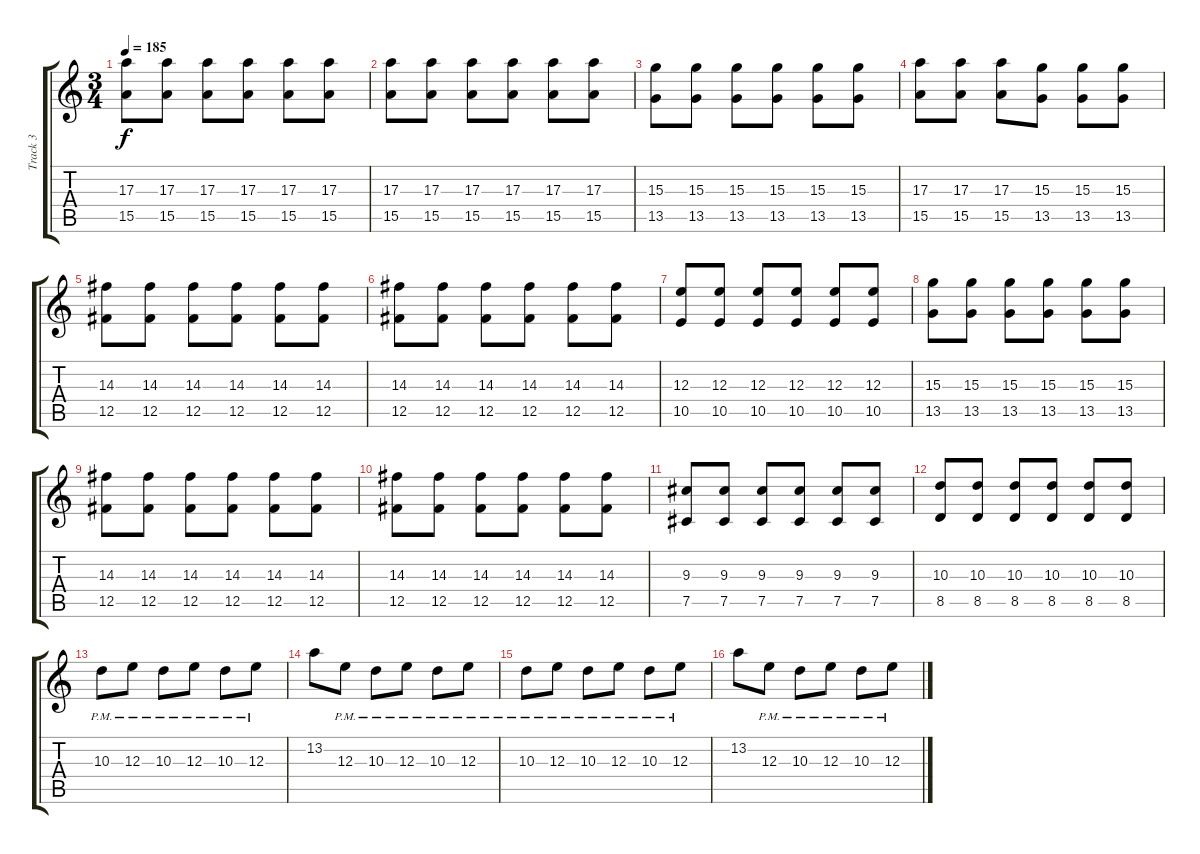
\track ("Track 3" "Track 3") {instrument distortionguitar}
\staff {score tabs}
\tuning (Db4 Ab3 E3 B2 Gb2 B1) {hide}
\ts (3 4)
\tempo 185
\clef g2
\ks c
(17.3 15.5).8{dy f} (17.3 15.5).8 (17.3 15.5).8 (17.3 15.5).8 (17.3 15.5).8 (17.3 15.5).8 |
(17.3 15.5).8 (17.3 15.5).8 (17.3 15.5).8 (17.3 15.5).8 (17.3 15.5).8 (17.3 15.5).8 |
(15.3 13.5).8 (15.3 13.5).8 (15.3 13.5).8 (15.3 13.5).8 (15.3 13.5).8 (15.3 13.5).8 |
(17.3 15.5).8 (17.3 15.5).8 (17.3 15.5).8 (15.3 13.5).8 (15.3 13.5).8 (15.3 13.5).8 |
(14.3 12.5).8 (14.3 12.5).8 (14.3 12.5).8 (14.3 12.5).8 (14.3 12.5).8 (14.3 12.5).8 |
(14.3 12.5).8 (14.3 12.5).8 (14.3 12.5).8 (14.3 12.5).8 (14.3 12.5).8 (14.3 12.5).8 |
(12.3 10.5).8 (12.3 10.5).8 (12.3 10.5).8 (12.3 10.5).8 (12.3 10.5).8 (12.3 10.5).8 |
(15.3 13.5).8 (15.3 13.5).8 (15.3 13.5).8 (15.3 13.5).8 (15.3 13.5).8 (15.3 13.5).8 |
(14.3 12.5).8 (14.3 12.5).8 (14.3 12.5).8 (14.3 12.5).8 (14.3 12.5).8 (14.3 12.5).8 |
(14.3 12.5).8 (14.3 12.5).8 (14.3 12.5).8 (14.3 12.5).8 (14.3 12.5).8 (14.3 12.5).8 |
(9.3 7.5).8 (9.3 7.5).8 (9.3 7.5).8 (9.3 7.5).8 (9.3 7.5).8 (9.3 7.5).8 |
(10.3 8.5).8 (10.3 8.5).8 (10.3 8.5).8 (10.3 8.5).8 (10.3 8.5).8 (10.3 8.5).8 |
10.3{pm}.8 12.3{pm}.8 10.3{pm}.8 12.3{pm}.8 10.3{pm}.8 12.3{pm}.8 |
13.2.8 12.3{pm}.8 10.3{pm}.8 12.3{pm}.8 10.3{pm}.8 12.3{pm}.8 |
10.3{pm}.8 12.3{pm}.8 10.3{pm}.8 12.3{pm}.8 10.3{pm}.8 12.3{pm}.8 |
13.2.8 12.3{pm}.8 10.3{pm}.8 12.3{pm}.8 10.3{pm}.8 12.3{pm}.8
